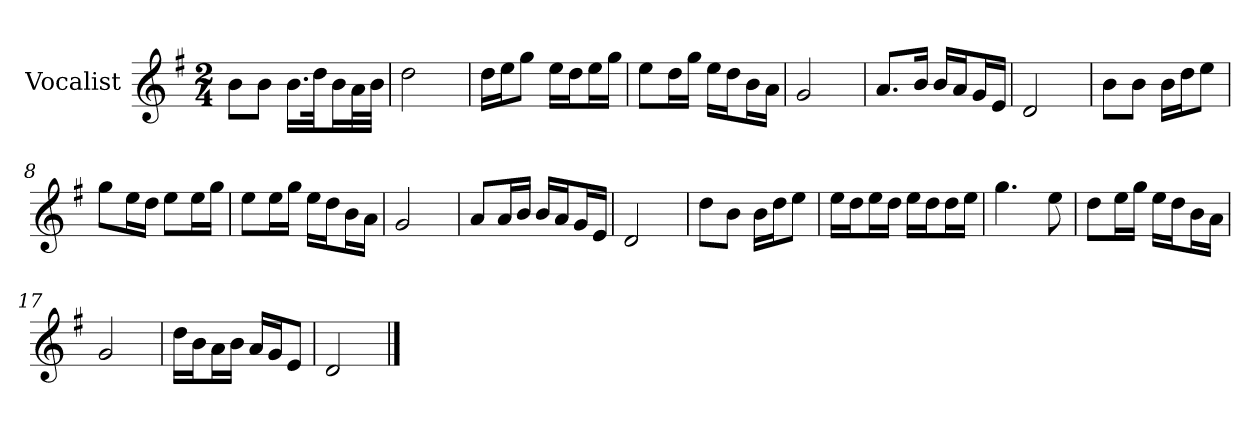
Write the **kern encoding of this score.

**kern
*part1
*staff1
*I"Vocalist
*k[f#]
*G:
*M2/4
=
8bL
8bJ
16.bLL
32ddJk
16bL
32aL
32bJJJ
=1
2dd
=2
16ddLL
16eeJ
8ggJ
16eeLL
16ddJ
16eeL
16ggJJ
=3
8eeL
16ddL
16ggJJ
16eeLL
16ddJ
16bL
16aJJ
=4
2g
=5
8.aL
16bJk
16bLL
16aJ
16gL
16eJJ
=6
2d
=7
8bL
8bJ
16bLL
16ddJ
8eeJ
=8
8ggL
16eeL
16ddJJ
8eeL
16eeL
16ggJJ
=9
8eeL
16eeL
16ggJJ
16eeLL
16ddJ
16bL
16aJJ
=10
2g
=11
8aL
16aL
16bJJ
16bLL
16aJ
16gL
16eJJ
=12
2d
=13
8ddL
8bJ
16bLL
16ddJ
8eeJ
=14
16eeLL
16ddJ
16eeL
16ddJJ
16eeLL
16ddJ
16ddL
16eeJJ
=15
4.gg
8ee
=16
8ddL
16eeL
16ggJJ
16eeLL
16ddJ
16bL
16aJJ
=17
2g
=18
16ddLL
16bJ
16aL
16bJJ
16aLL
16gJ
8eJ
=19
2d
==
*-
